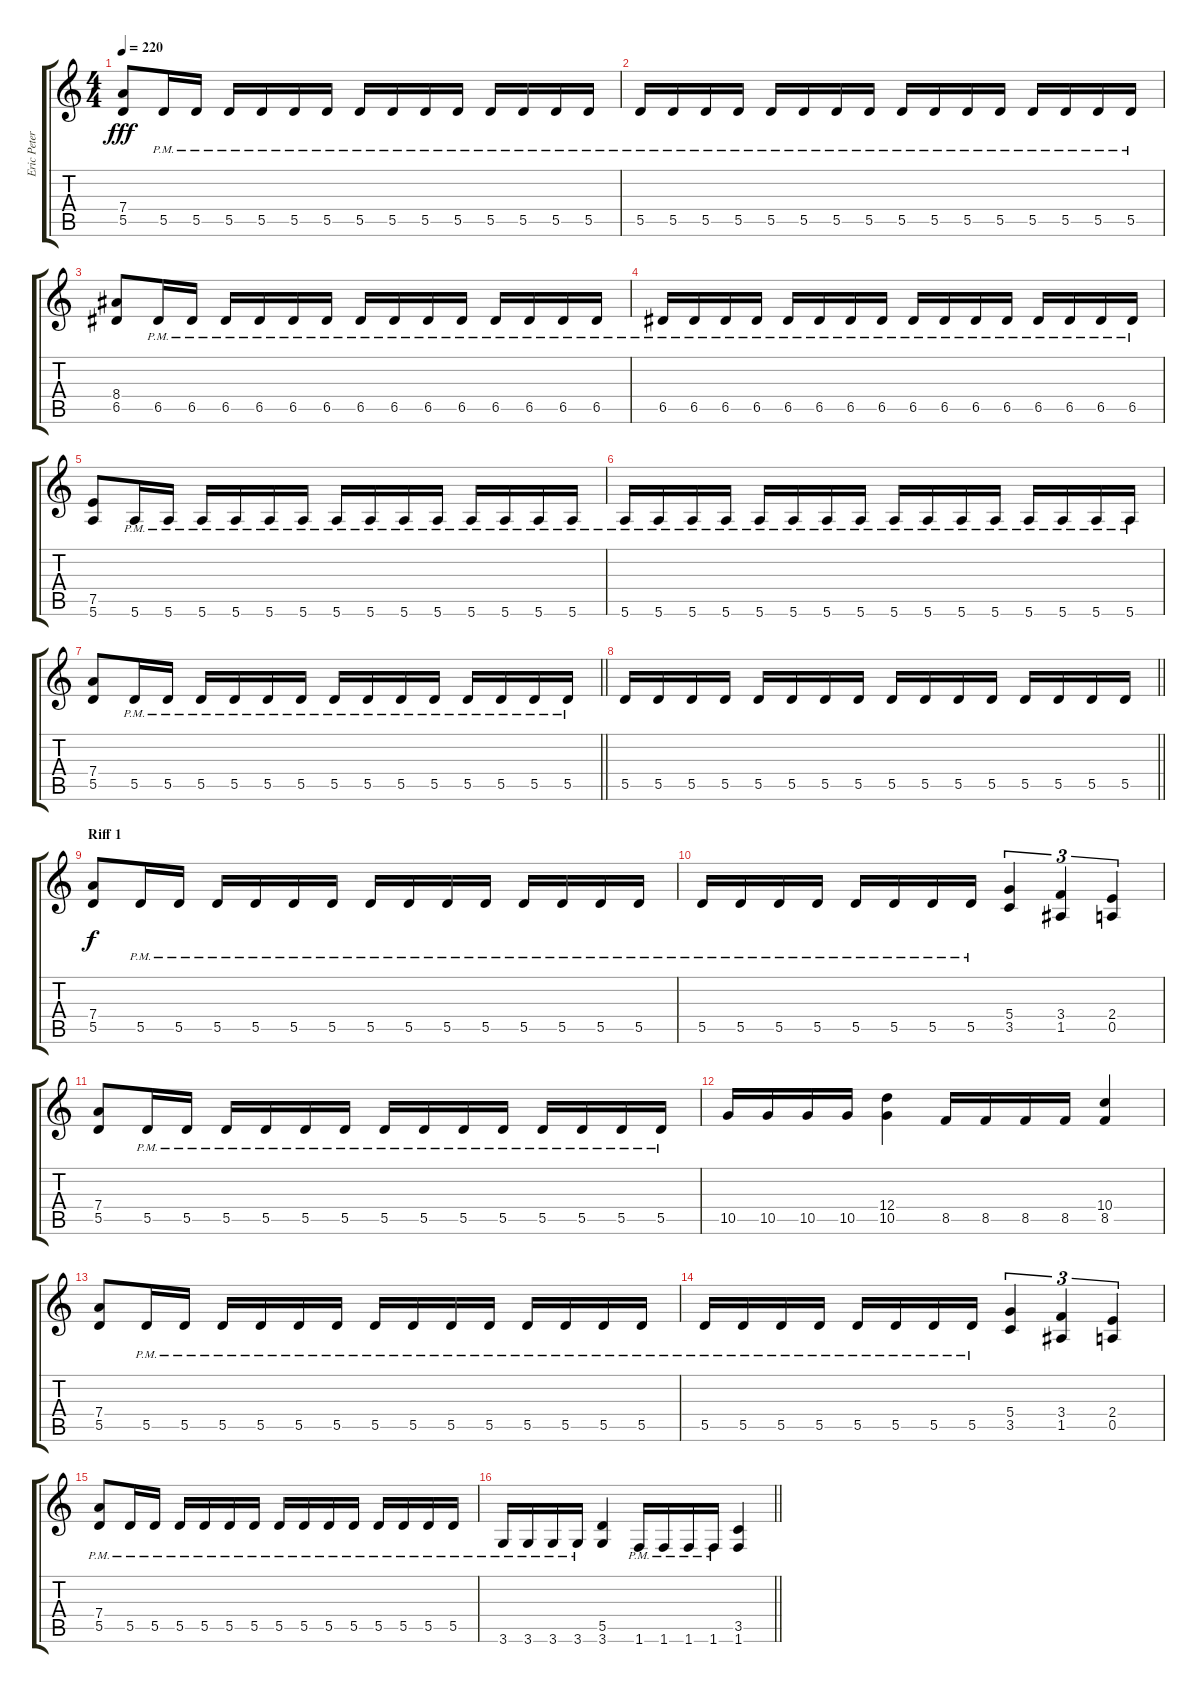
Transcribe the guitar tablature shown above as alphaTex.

\track ("Eric Peterson (Rhytm Guitar)" "Eric Peter") {instrument distortionguitar}
\staff {score tabs}
\tuning (E4 B3 G3 D3 A2 E2) {hide}
\ts (4 4)
\tempo 220
\clef g2
\ks c
(7.4 5.5).8{dy fff} 5.5{pm}.16 5.5{pm}.16 5.5{pm}.16 5.5{pm}.16 5.5{pm}.16 5.5{pm}.16 5.5{pm}.16 5.5{pm}.16 5.5{pm}.16 5.5{pm}.16 5.5{pm}.16 5.5{pm}.16 5.5{pm}.16 5.5{pm}.16 |
5.5{pm}.16 5.5{pm}.16 5.5{pm}.16 5.5{pm}.16 5.5{pm}.16 5.5{pm}.16 5.5{pm}.16 5.5{pm}.16 5.5{pm}.16 5.5{pm}.16 5.5{pm}.16 5.5{pm}.16 5.5{pm}.16 5.5{pm}.16 5.5{pm}.16 5.5{pm}.16 |
(8.4 6.5).8 6.5{pm}.16 6.5{pm}.16 6.5{pm}.16 6.5{pm}.16 6.5{pm}.16 6.5{pm}.16 6.5{pm}.16 6.5{pm}.16 6.5{pm}.16 6.5{pm}.16 6.5{pm}.16 6.5{pm}.16 6.5{pm}.16 6.5{pm}.16 |
6.5{pm}.16 6.5{pm}.16 6.5{pm}.16 6.5{pm}.16 6.5{pm}.16 6.5{pm}.16 6.5{pm}.16 6.5{pm}.16 6.5{pm}.16 6.5{pm}.16 6.5{pm}.16 6.5{pm}.16 6.5{pm}.16 6.5{pm}.16 6.5{pm}.16 6.5{pm}.16 |
(7.5 5.6).8 5.6{pm}.16 5.6{pm}.16 5.6{pm}.16 5.6{pm}.16 5.6{pm}.16 5.6{pm}.16 5.6{pm}.16 5.6{pm}.16 5.6{pm}.16 5.6{pm}.16 5.6{pm}.16 5.6{pm}.16 5.6{pm}.16 5.6{pm}.16 |
5.6{pm}.16 5.6{pm}.16 5.6{pm}.16 5.6{pm}.16 5.6{pm}.16 5.6{pm}.16 5.6{pm}.16 5.6{pm}.16 5.6{pm}.16 5.6{pm}.16 5.6{pm}.16 5.6{pm}.16 5.6{pm}.16 5.6{pm}.16 5.6{pm}.16 5.6{pm}.16 |
\barLineRight lightlight
(7.4 5.5).8 5.5{pm}.16 5.5{pm}.16 5.5{pm}.16 5.5{pm}.16 5.5{pm}.16 5.5{pm}.16 5.5{pm}.16 5.5{pm}.16 5.5{pm}.16 5.5{pm}.16 5.5{pm}.16 5.5{pm}.16 5.5{pm}.16 5.5{pm}.16 |
\barLineRight lightlight
5.5.16 5.5.16 5.5.16 5.5.16 5.5.16 5.5.16 5.5.16 5.5.16 5.5.16 5.5.16 5.5.16 5.5.16 5.5.16 5.5.16 5.5.16 5.5.16 |
\section ("" "Riff 1")
(7.4 5.5).8{dy f} 5.5{pm}.16 5.5{pm}.16 5.5{pm}.16 5.5{pm}.16 5.5{pm}.16 5.5{pm}.16 5.5{pm}.16 5.5{pm}.16 5.5{pm}.16 5.5{pm}.16 5.5{pm}.16 5.5{pm}.16 5.5{pm}.16 5.5{pm}.16 |
5.5{pm}.16 5.5{pm}.16 5.5{pm}.16 5.5{pm}.16 5.5{pm}.16 5.5{pm}.16 5.5{pm}.16 5.5{pm}.16 (5.4 3.5).4{tu (3 2)} (3.4 1.5).4{tu (3 2)} (2.4 0.5).4{tu (3 2)} |
(7.4 5.5).8 5.5{pm}.16 5.5{pm}.16 5.5{pm}.16 5.5{pm}.16 5.5{pm}.16 5.5{pm}.16 5.5{pm}.16 5.5{pm}.16 5.5{pm}.16 5.5{pm}.16 5.5{pm}.16 5.5{pm}.16 5.5{pm}.16 5.5{pm}.16 |
10.5.16 10.5.16 10.5.16 10.5.16 (12.4 10.5).4 8.5.16 8.5.16 8.5.16 8.5.16 (10.4 8.5).4 |
(7.4 5.5).8 5.5{pm}.16 5.5{pm}.16 5.5{pm}.16 5.5{pm}.16 5.5{pm}.16 5.5{pm}.16 5.5{pm}.16 5.5{pm}.16 5.5{pm}.16 5.5{pm}.16 5.5{pm}.16 5.5{pm}.16 5.5{pm}.16 5.5{pm}.16 |
5.5{pm}.16 5.5{pm}.16 5.5{pm}.16 5.5{pm}.16 5.5{pm}.16 5.5{pm}.16 5.5{pm}.16 5.5{pm}.16 (5.4 3.5).4{tu (3 2)} (3.4 1.5).4{tu (3 2)} (2.4 0.5).4{tu (3 2)} |
(7.4{pm} 5.5{pm}).8 5.5{pm}.16 5.5{pm}.16 5.5{pm}.16 5.5{pm}.16 5.5{pm}.16 5.5{pm}.16 5.5{pm}.16 5.5{pm}.16 5.5{pm}.16 5.5{pm}.16 5.5{pm}.16 5.5{pm}.16 5.5{pm}.16 5.5{pm}.16 |
\barLineRight lightlight
3.6{pm}.16 3.6{pm}.16 3.6{pm}.16 3.6{pm}.16 (5.5 3.6).4 1.6{pm}.16 1.6{pm}.16 1.6{pm}.16 1.6{pm}.16 (3.5 1.6).4
